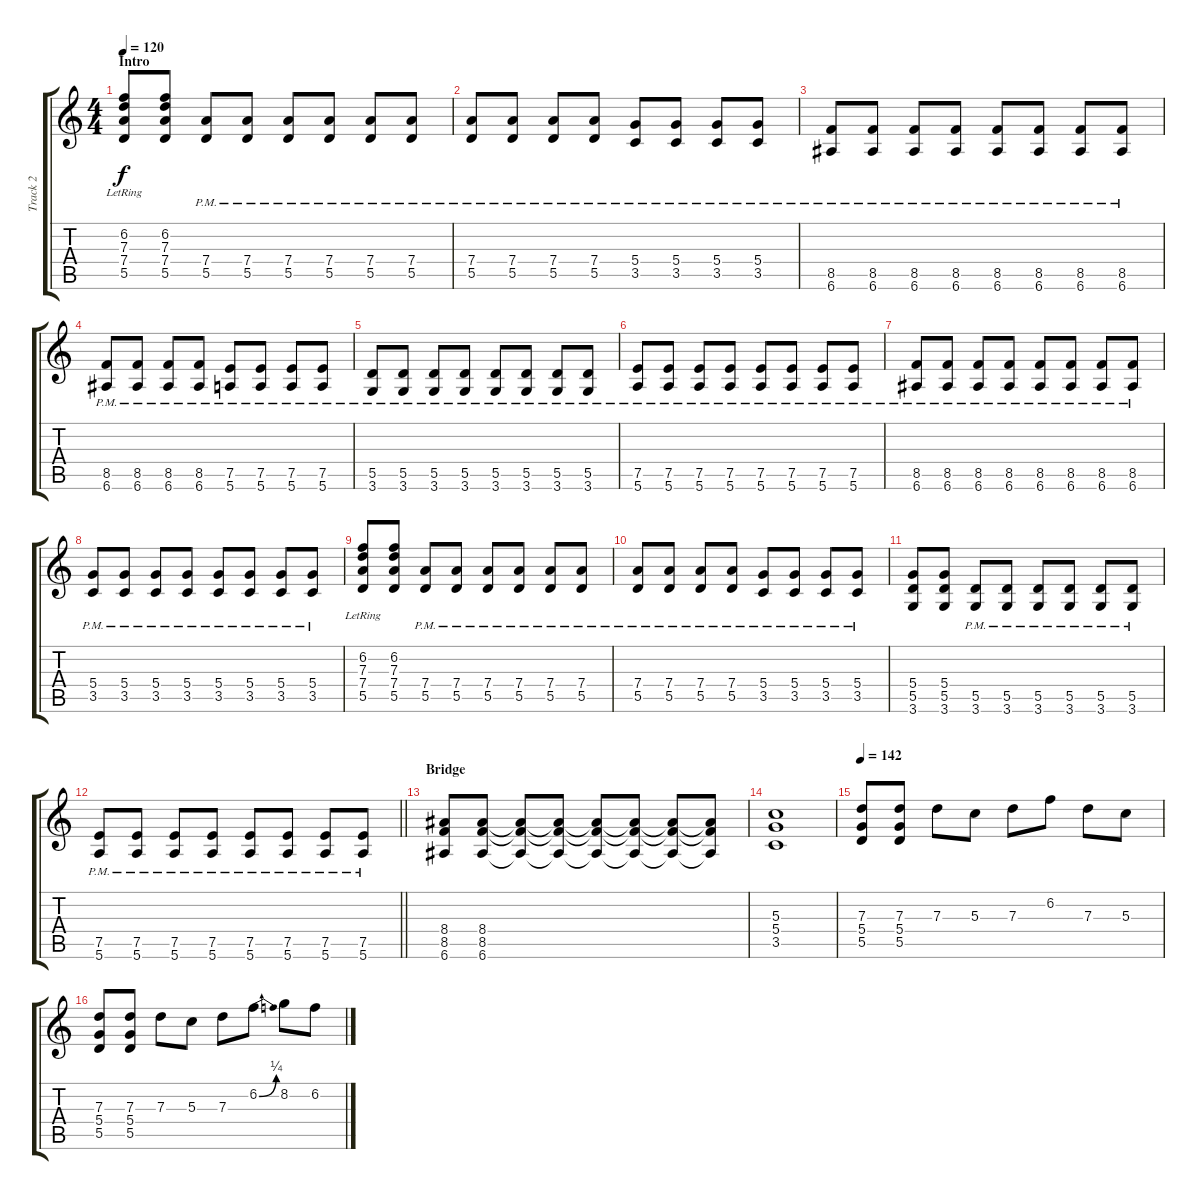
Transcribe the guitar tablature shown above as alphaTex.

\track ("Track 2" "Track 2") {instrument distortionguitar}
\staff {score tabs}
\tuning (E4 B3 G3 D3 A2 E2) {hide}
\ts (4 4)
\section ("" "Intro")
\tempo 120
\clef g2
\ks c
(6.2{lr} 7.3 7.4 5.5).8{dy f instrument distortionguitar} (6.2 7.3 7.4 5.5).8 (7.4{pm} 5.5{pm}).8 (7.4{pm} 5.5{pm}).8 (7.4{pm} 5.5{pm}).8 (7.4{pm} 5.5{pm}).8 (7.4{pm} 5.5{pm}).8 (7.4{pm} 5.5{pm}).8 |
(7.4{pm} 5.5{pm}).8 (7.4{pm} 5.5{pm}).8 (7.4{pm} 5.5{pm}).8 (7.4{pm} 5.5{pm}).8 (5.4{pm} 3.5{pm}).8 (5.4{pm} 3.5{pm}).8 (5.4{pm} 3.5{pm}).8 (5.4{pm} 3.5{pm}).8 |
(8.5{pm} 6.6{pm}).8 (8.5{pm} 6.6{pm}).8 (8.5{pm} 6.6{pm}).8 (8.5{pm} 6.6{pm}).8 (8.5{pm} 6.6{pm}).8 (8.5{pm} 6.6{pm}).8 (8.5{pm} 6.6{pm}).8 (8.5{pm} 6.6{pm}).8 |
(8.5{pm} 6.6{pm}).8 (8.5{pm} 6.6{pm}).8 (8.5{pm} 6.6{pm}).8 (8.5{pm} 6.6{pm}).8 (7.5{pm} 5.6{pm}).8 (7.5{pm} 5.6{pm}).8 (7.5{pm} 5.6{pm}).8 (7.5{pm} 5.6{pm}).8 |
(5.5{pm} 3.6{pm}).8 (5.5{pm} 3.6{pm}).8 (5.5{pm} 3.6{pm}).8 (5.5{pm} 3.6{pm}).8 (5.5{pm} 3.6{pm}).8 (5.5{pm} 3.6{pm}).8 (5.5{pm} 3.6{pm}).8 (5.5{pm} 3.6{pm}).8 |
(7.5{pm} 5.6{pm}).8 (7.5{pm} 5.6{pm}).8 (7.5{pm} 5.6{pm}).8 (7.5{pm} 5.6{pm}).8 (7.5{pm} 5.6{pm}).8 (7.5{pm} 5.6{pm}).8 (7.5{pm} 5.6{pm}).8 (7.5{pm} 5.6{pm}).8 |
(8.5{pm} 6.6{pm}).8 (8.5{pm} 6.6{pm}).8 (8.5{pm} 6.6{pm}).8 (8.5{pm} 6.6{pm}).8 (8.5{pm} 6.6{pm}).8 (8.5{pm} 6.6{pm}).8 (8.5{pm} 6.6{pm}).8 (8.5{pm} 6.6{pm}).8 |
(5.4{pm} 3.5{pm}).8 (5.4{pm} 3.5{pm}).8 (5.4{pm} 3.5{pm}).8 (5.4{pm} 3.5{pm}).8 (5.4{pm} 3.5{pm}).8 (5.4{pm} 3.5{pm}).8 (5.4{pm} 3.5{pm}).8 (5.4{pm} 3.5{pm}).8 |
(6.2{lr} 7.3 7.4 5.5).8 (6.2 7.3 7.4 5.5).8 (7.4{pm} 5.5{pm}).8 (7.4{pm} 5.5{pm}).8 (7.4{pm} 5.5{pm}).8 (7.4{pm} 5.5{pm}).8 (7.4{pm} 5.5{pm}).8 (7.4{pm} 5.5{pm}).8 |
(7.4{pm} 5.5{pm}).8 (7.4{pm} 5.5{pm}).8 (7.4{pm} 5.5{pm}).8 (7.4{pm} 5.5{pm}).8 (5.4{pm} 3.5{pm}).8 (5.4{pm} 3.5{pm}).8 (5.4{pm} 3.5{pm}).8 (5.4{pm} 3.5{pm}).8 |
(5.4 5.5 3.6).8 (5.4 5.5 3.6).8 (5.5{pm} 3.6{pm}).8 (5.5{pm} 3.6{pm}).8 (5.5{pm} 3.6{pm}).8 (5.5{pm} 3.6{pm}).8 (5.5{pm} 3.6{pm}).8 (5.5{pm} 3.6{pm}).8 |
\barLineRight lightlight
(7.5{pm} 5.6{pm}).8 (7.5{pm} 5.6{pm}).8 (7.5{pm} 5.6{pm}).8 (7.5{pm} 5.6{pm}).8 (7.5{pm} 5.6{pm}).8 (7.5{pm} 5.6{pm}).8 (7.5{pm} 5.6{pm}).8 (7.5{pm} 5.6{pm}).8 |
\section ("" "Bridge")
(8.4 8.5 6.6).8 (8.4 8.5 6.6).8 (8.4{t} 8.5{t} 6.6{t}).8 (8.4{t} 8.5{t} 6.6{t}).8 (8.4{t} 8.5{t} 6.6{t}).8 (8.4{t} 8.5{t} 6.6{t}).8 (8.4{t} 8.5{t} 6.6{t}).8 (8.4{t} 8.5{t} 6.6{t}).8 |
(5.3 5.4 3.5).1 |
\tempo 142
(7.3 5.4 5.5).8 (7.3 5.4 5.5).8 7.3.8 5.3.8 7.3.8 6.2.8 7.3.8 5.3.8 |
(7.3 5.4 5.5).8 (7.3 5.4 5.5).8 7.3.8 5.3.8 7.3.8 6.2{be (bend 0 0 60 1)}.8 8.2.8 6.2.8
